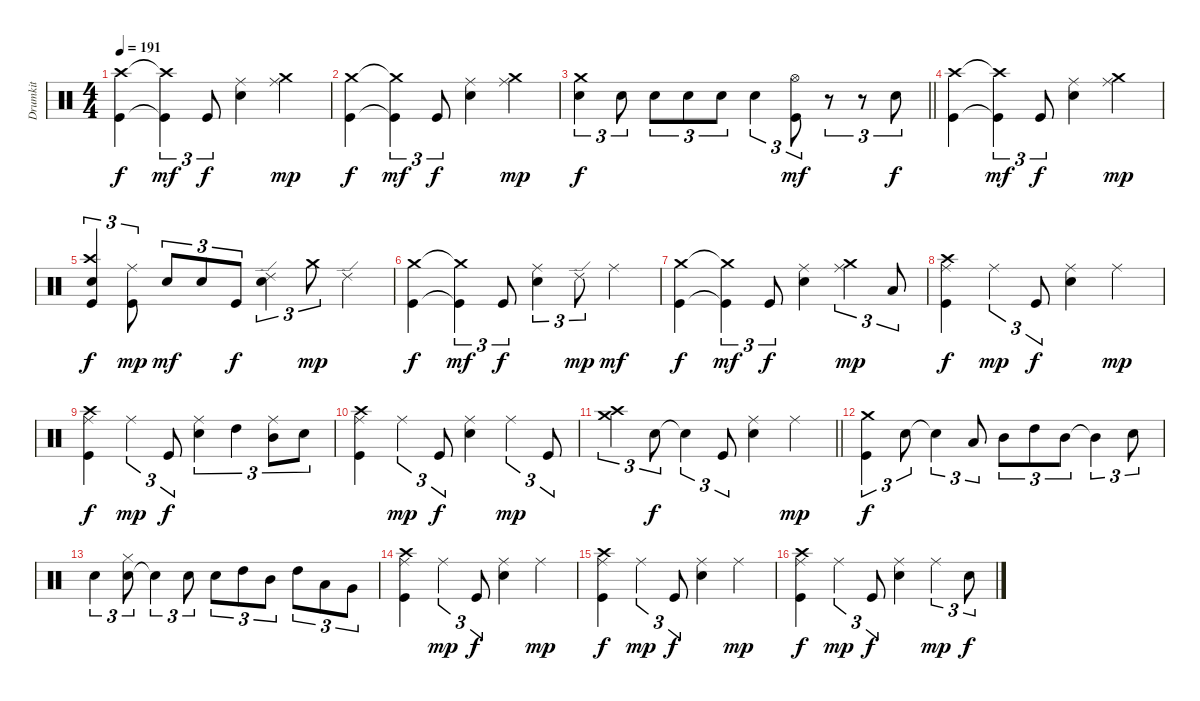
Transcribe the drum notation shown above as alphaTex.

\track ("Drumkit" "Drumkit") {instrument percussion}
\staff {score}
\articulation defaults
\ts (4 4)
\tempo 191
\clef neutral
\ks c
("Kick (hit)" "Crash high (hit)").4{dy f} ("Kick (hit)"{t} "Crash high (hit)"{t}).4{tu (3 2) dy mf} "Kick (hit)".8{tu (3 2) dy f} ("Snare (hit) 2" "Ride (middle)").4 ("Crash medium (hit)" "Ride (middle)").4{dy mp} |
("Kick (hit)" "Crash medium (hit)").4{dy f} ("Kick (hit)"{t} "Crash medium (hit)"{t}).4{tu (3 2) dy mf} "Kick (hit)".8{tu (3 2) dy f} ("Snare (hit) 2" "Ride (middle)").4 ("Crash medium (hit)" "Ride (middle)").4{dy mp} |
\barLineRight lightlight
("Snare (hit) 2" "Crash medium (hit)").4{tu (3 2) dy f} "Snare (hit) 2".8{tu (3 2)} "Snare (hit) 2".8{tu (3 2)} "Snare (hit) 2".8{tu (3 2)} "Snare (hit) 2".8{tu (3 2)} "Snare (hit) 2".4{tu (3 2)} ("Kick (hit)" "Hi-Hat (open)").8{tu (3 2) dy mf} r.8{tu (3 2)} r.8{tu (3 2)} "Snare (hit) 2".8{tu (3 2) dy f} |
("Kick (hit)" "Crash high (hit)").4 ("Kick (hit)"{t} "Crash high (hit)"{t}).4{tu (3 2) dy mf} "Kick (hit)".8{tu (3 2) dy f} ("Snare (hit) 2" "Ride (middle)").4 ("Crash medium (hit)" "Ride (middle)").4{dy mp} |
("Kick (hit)" "Crash high (hit)" "Snare (hit) 2").4{tu (3 2) dy f} ("Ride (middle)" "Kick (hit)").8{tu (3 2) dy mp} "Snare (hit) 2".8{tu (3 2) dy mf} "Snare (hit) 2".8{tu (3 2)} "Kick (hit)".8{tu (3 2) dy f} ("Snare (hit) 2" "Ride (edge) 2").4{tu (3 2)} "Crash medium (hit)".8{tu (3 2) dy mp} "Ride (edge) 2".4 |
("Kick (hit)" "Crash medium (hit)").4{dy f} ("Kick (hit)"{t} "Crash medium (hit)"{t}).4{tu (3 2) dy mf} "Kick (hit)".8{tu (3 2) dy f} ("Snare (hit) 2" "Ride (middle)").4{tu (3 2)} "Ride (edge) 2".8{tu (3 2) dy mp} "Ride (middle)".4{dy mf} |
("Kick (hit)" "Crash medium (hit)").4{dy f} ("Kick (hit)"{t} "Crash medium (hit)"{t}).4{tu (3 2) dy mf} "Kick (hit)".8{tu (3 2) dy f} ("Snare (hit) 2" "Ride (middle)").4 ("Crash medium (hit)" "Ride (middle)").4{tu (3 2) dy mp} "Low Tom (hit)".8{tu (3 2)} |
("Kick (hit)" "Crash high (hit)" "Ride (middle)").4{dy f} "Ride (middle)".4{tu (3 2) dy mp} "Kick (hit)".8{tu (3 2) dy f} ("Snare (hit) 2" "Ride (middle)").4 "Ride (middle)".4{dy mp} |
("Kick (hit)" "Crash high (hit)" "Ride (middle)").4{dy f} "Ride (middle)".4{tu (3 2) dy mp} "Kick (hit)".8{tu (3 2) dy f} ("Snare (hit) 2" "Ride (middle)").4{tu (3 2)} "High Tom (hit)".4{tu (3 2)} ("Mid Tom (hit)" "Ride (middle)").8{tu (3 2)} "Snare (hit) 2".8{tu (3 2)} |
("Kick (hit)" "Crash high (hit)" "Ride (middle)").4 "Ride (middle)".4{tu (3 2) dy mp} "Kick (hit)".8{tu (3 2) dy f} ("Snare (hit) 2" "Ride (middle)").4 "Ride (middle)".4{tu (3 2) dy mp} "Kick (hit)".8{tu (3 2)} |
\barLineRight lightlight
("Crash high (hit)" "Crash medium (hit)").4{tu (3 2)} "Snare (hit) 2".8{tu (3 2) dy f} "Snare (hit) 2"{t}.4{tu (3 2)} "Kick (hit)".8{tu (3 2)} ("Snare (hit) 2" "Ride (middle)").4 "Ride (middle)".4{dy mp} |
("Kick (hit)" "Crash medium (hit)").4{tu (3 2) dy f} "Snare (hit) 2".8{tu (3 2)} "Snare (hit) 2"{t}.4{tu (3 2)} "Low Tom (hit)".8{tu (3 2)} "Mid Tom (hit)".8{tu (3 2)} "High Tom (hit)".8{tu (3 2)} "Mid Tom (hit)".8{tu (3 2)} "Mid Tom (hit)"{t}.4{tu (3 2)} "Snare (hit) 2".8{tu (3 2)} |
"Snare (hit) 2".4{tu (3 2)} ("Snare (hit) 2" "Hi-Hat (closed)").8{tu (3 2)} "Snare (hit) 2"{t}.4{tu (3 2)} "Snare (hit) 2".8{tu (3 2)} "Snare (hit) 2".8{tu (3 2)} "High Tom (hit)".8{tu (3 2)} "Mid Tom (hit)".8{tu (3 2)} "High Tom (hit)".8{tu (3 2)} "Low Tom (hit)".8{tu (3 2)} "Very Low Tom (hit)".8{tu (3 2)} |
("Kick (hit)" "Crash high (hit)" "Ride (middle)").4 "Ride (middle)".4{tu (3 2) dy mp} "Kick (hit)".8{tu (3 2) dy f} ("Snare (hit) 2" "Ride (middle)").4 "Ride (middle)".4{dy mp} |
("Kick (hit)" "Crash high (hit)" "Ride (middle)").4{dy f} "Ride (middle)".4{tu (3 2) dy mp} "Kick (hit)".8{tu (3 2) dy f} ("Snare (hit) 2" "Ride (middle)").4 "Ride (middle)".4{dy mp} |
("Kick (hit)" "Crash high (hit)" "Ride (middle)").4{dy f} "Ride (middle)".4{tu (3 2) dy mp} "Kick (hit)".8{tu (3 2) dy f} ("Snare (hit) 2" "Ride (middle)").4 "Ride (middle)".4{tu (3 2) dy mp} "Snare (hit) 2".8{tu (3 2) dy f}
